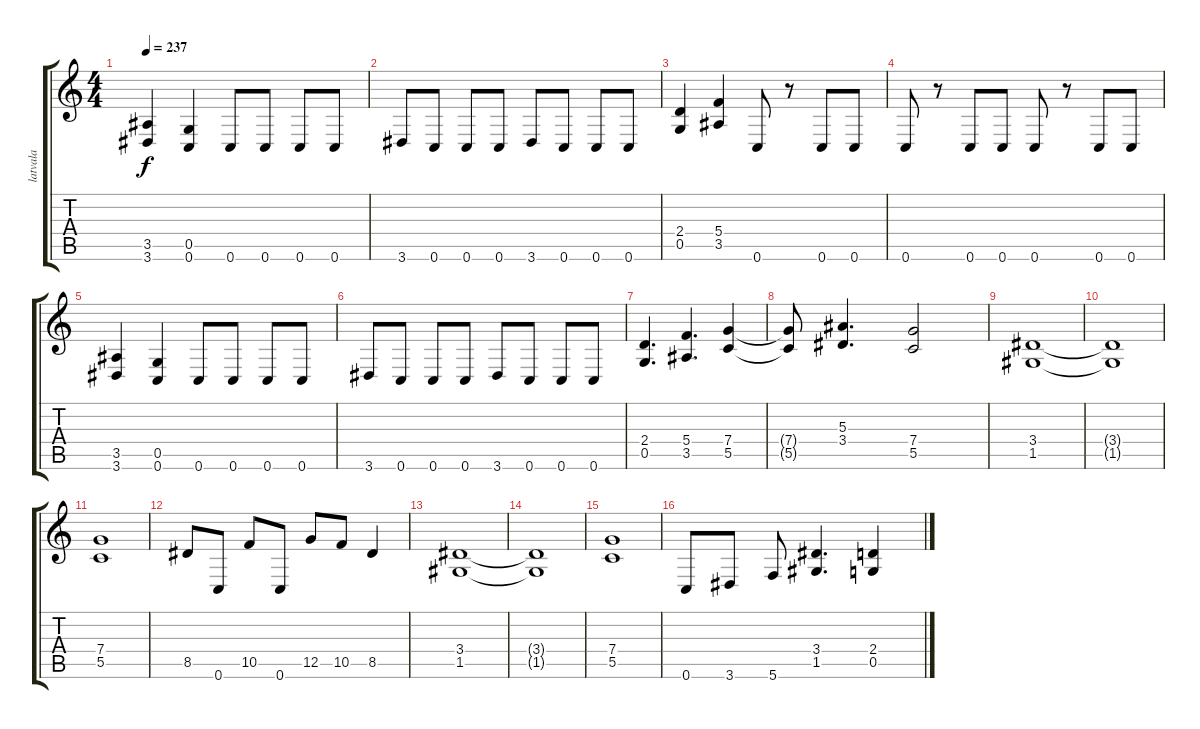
\track ("latvala" "latvala") {instrument distortionguitar}
\staff {score tabs}
\tuning (D4 A3 F3 C3 G2 C2) {hide}
\ts (4 4)
\tempo 237
\clef g2
\ks c
(3.5 3.6).4{dy f} (0.5 0.6).4 0.6.8 0.6.8 0.6.8 0.6.8 |
3.6.8 0.6.8 0.6.8 0.6.8 3.6.8 0.6.8 0.6.8 0.6.8 |
(2.4 0.5).4 (5.4 3.5).4 0.6.8 r.8 0.6.8 0.6.8 |
0.6.8 r.8 0.6.8 0.6.8 0.6.8 r.8 0.6.8 0.6.8 |
(3.5 3.6).4 (0.5 0.6).4 0.6.8 0.6.8 0.6.8 0.6.8 |
3.6.8 0.6.8 0.6.8 0.6.8 3.6.8 0.6.8 0.6.8 0.6.8 |
(2.4 0.5).4{d} (5.4 3.5).4{d} (7.4 5.5).4 |
(7.4{t} 5.5{t}).8 (5.3 3.4).4{d} (7.4 5.5).2 |
(3.4 1.5).1 |
(3.4{t} 1.5{t}).1 |
(7.4 5.5).1 |
8.5.8 0.6.8 10.5.8 0.6.8 12.5.8 10.5.8 8.5.4 |
(3.4 1.5).1 |
(3.4{t} 1.5{t}).1 |
(7.4 5.5).1 |
0.6.8 3.6.8 5.6.8 (3.4 1.5).4{d} (2.4 0.5).4
